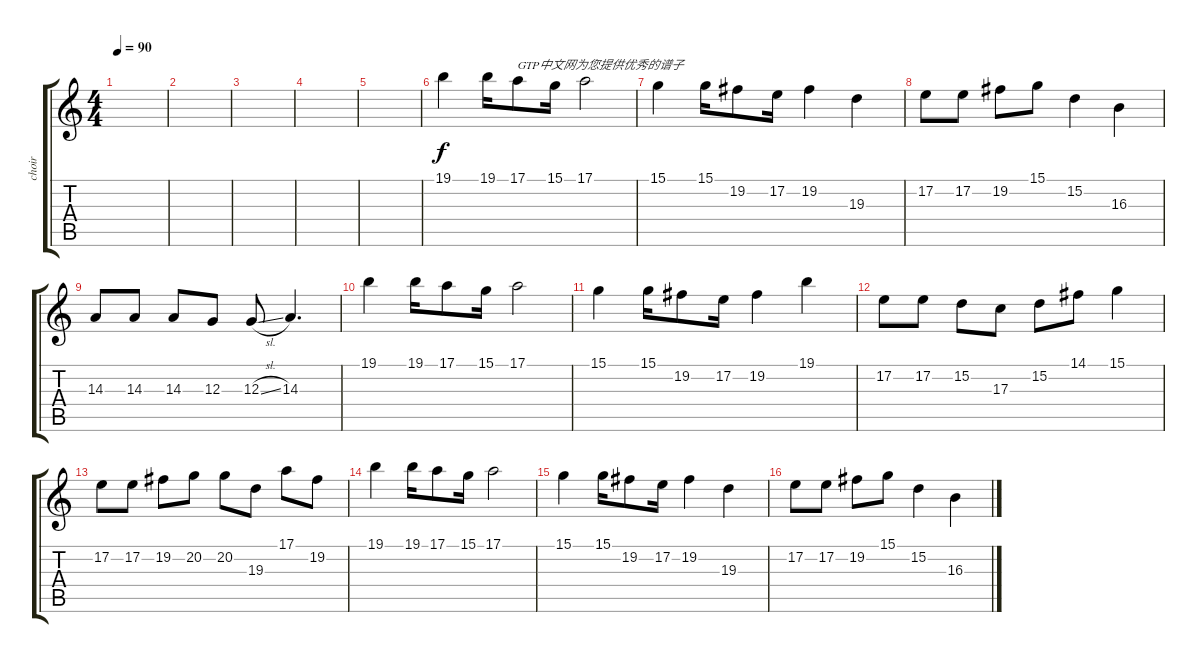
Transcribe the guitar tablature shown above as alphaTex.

\track ("choir" "choir") {instrument pad4choir}
\staff {score tabs}
\tuning (E4 B3 G3 D3 A2 E2) {hide}
\ts (4 4)
\tempo 90
\clef g2
\ks c
|
|
|
|
|
19.1.4 19.1.16 17.1.8{txt "GTP中文网为您提供优秀的谱子"} 15.1.16 17.1.2 |
15.1.4 15.1.16 19.2.8 17.2.16 19.2.4 19.3.4 |
17.2.8 17.2.8 19.2.8 15.1.8 15.2.4 16.3.4 |
14.3.8 14.3.8 14.3.8 12.3.8 12.3{sl}.8 14.3.4{d} |
19.1.4 19.1.16 17.1.8 15.1.16 17.1.2 |
15.1.4 15.1.16 19.2.8 17.2.16 19.2.4 19.1.4 |
17.2.8 17.2.8 15.2.8 17.3.8 15.2.8 14.1.8 15.1.4 |
17.2.8 17.2.8 19.2.8 20.2.8 20.2.8 19.3.8 17.1.8 19.2.8 |
19.1.4 19.1.16 17.1.8 15.1.16 17.1.2 |
15.1.4 15.1.16 19.2.8 17.2.16 19.2.4 19.3.4 |
17.2.8 17.2.8 19.2.8 15.1.8 15.2.4 16.3.4
